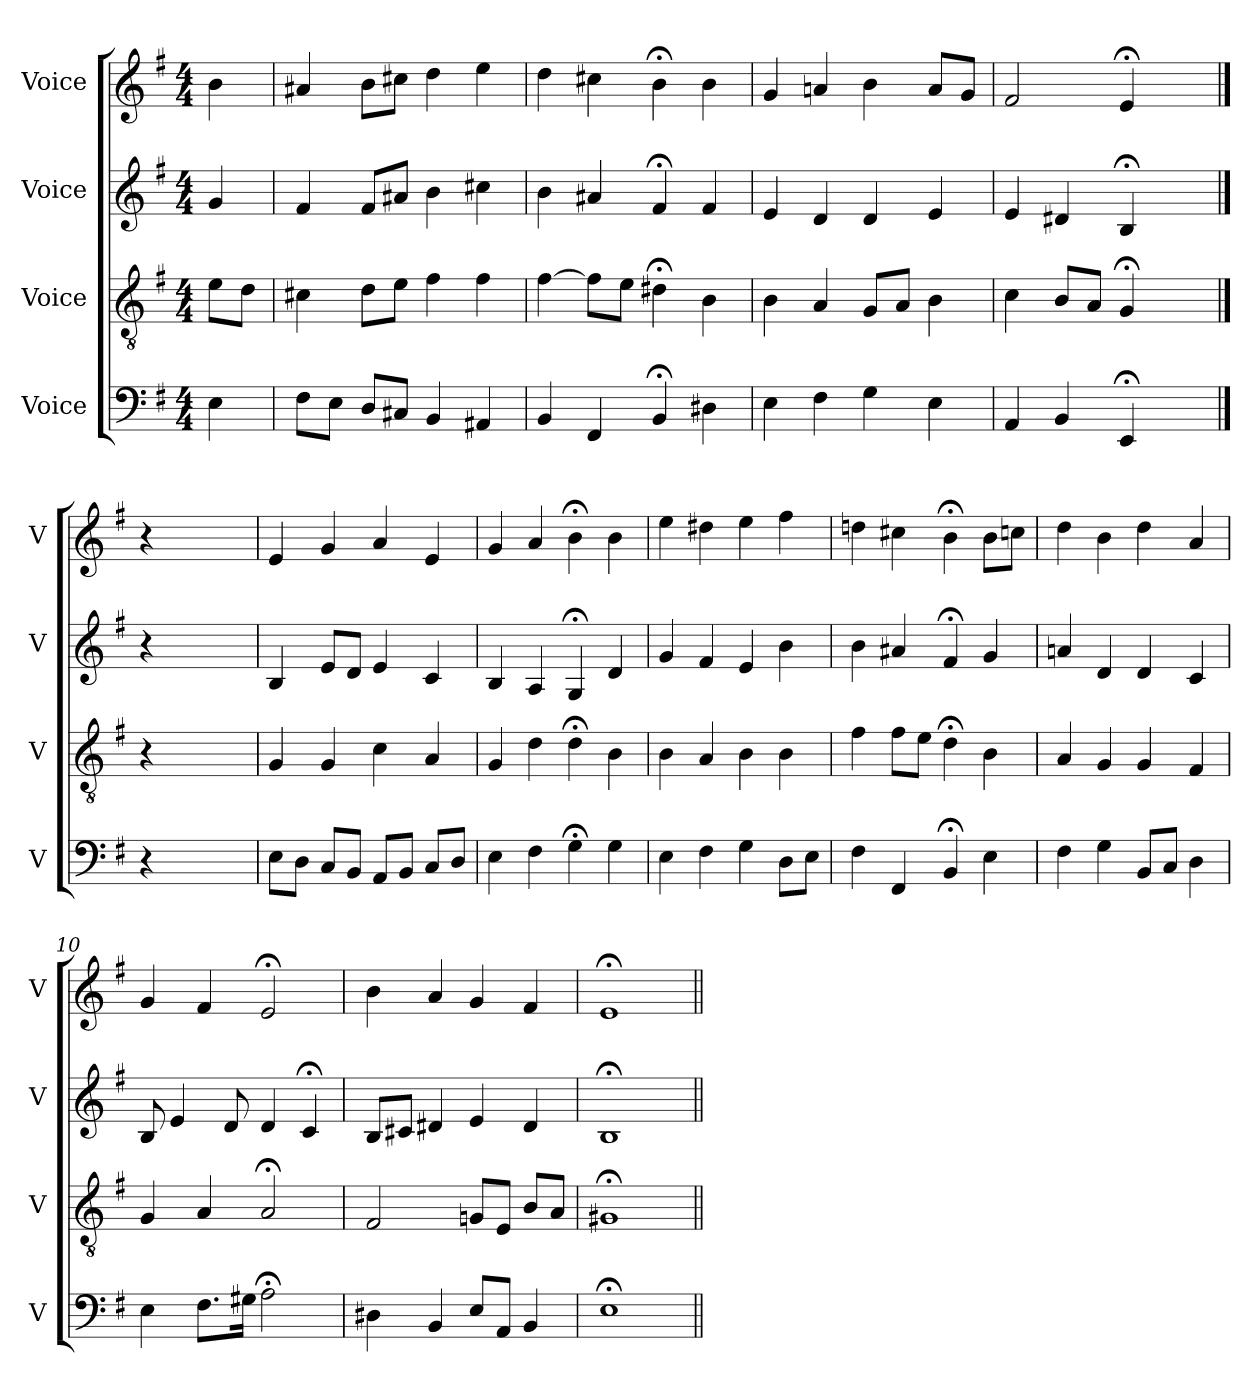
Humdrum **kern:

**kern	**kern	**kern	**kern
*part4	*part3	*part2	*part1
*staff4	*staff3	*staff2	*staff1
*I"Voice	*I"Voice	*I"Voice	*I"Voice
*I'V	*I'V	*I'V	*I'V
*clefF4	*clefGv2	*clefG2	*clefG2
*k[f#]	*k[f#]	*k[f#]	*k[f#]
*M4/4	*M4/4	*M4/4	*M4/4
*MM100	*MM100	*MM100	*MM100
=	=	=	=
4E\	8e\L	4g/	4b\
.	8d\J	.	.
=1	=1	=1	=1
8F#\L	4c#X\	4f#/	4a#X/
8E\J	.	.	.
8D/L	8d\L	8f#/L	8b\L
8C#X/J	8e\J	8a#X/J	8cc#X\J
4BB/	4f#\	4b\	4dd\
4AA#X/	4f#\	4cc#X\	4ee\
=2	=2	=2	=2
4BB/	[4f#\	4b\	4dd\
4FF#/	8f#\L]	4a#X/	4cc#X\
.	8e\J	.	.
4BB;/	4d#X;\	4f#;/	4b;\
4D#X\	4B\	4f#/	4b\
=3	=3	=3	=3
4E\	4B\	4e/	4g/
4F#\	4A/	4d/	4an/
4G\	8G/L	4d/	4b\
.	8A/J	.	.
4E\	4B\	4e/	8a/L
.	.	.	8g/J
=4	=4	=4	=4
4AA/	4c\	4e/	2f#/
4BB/	8B/L	4d#X/	.
.	8A/J	.	.
4EE;/	4G;/	4B;/	4e;/
4ryy	4ryy	4ryy	4ryy
!!LO:LB:g=z
==	==	==	==
4r	4r	4r	4r
2.ryy	2.ryy	2.ryy	2.ryy
=5	=5	=5	=5
8E\L	4G/	4B/	4e/
8D\J	.	.	.
8C/L	4G/	8e/L	4g/
8BB/J	.	8d/J	.
8AA/L	4c\	4e/	4a/
8BB/J	.	.	.
8C/L	4A/	4c/	4e/
8D/J	.	.	.
=6	=6	=6	=6
4E\	4G/	4B/	4g/
4F#\	4d\	4A/	4a/
4G;\	4d;\	4G;/	4b;\
4G\	4B\	4d/	4b\
=7	=7	=7	=7
4E\	4B\	4g/	4ee\
4F#\	4A/	4f#/	4dd#X\
4G\	4B\	4e/	4ee\
8D\L	4B\	4b\	4ff#\
8E\J	.	.	.
=8	=8	=8	=8
4F#\	4f#\	4b\	4ddn\
4FF#/	8f#\L	4a#X/	4cc#X\
.	8e\J	.	.
4BB;/	4d;\	4f#;/	4b;\
4E\	4B\	4g/	8b\L
.	.	.	8ccn\J
!!LO:LB:g=z
=9	=9	=9	=9
4F#\	4A/	4an/	4dd\
4G\	4G/	4d/	4b\
8BB/L	4G/	4d/	4dd\
8C/J	.	.	.
4D\	4F#/	4c/	4a/
=10	=10	=10	=10
4E\	4G/	8B/	4g/
.	.	4e/	.
8.F#\L	4A/	.	4f#/
.	.	8d/	.
16G#X\Jk	.	.	.
2A;\	2A;/	4d/	2e;/
.	.	4c;/	.
=11	=11	=11	=11
4D#X\	2F#/	8B/L	4b\
.	.	8c#X/J	.
4BB/	.	4d#X/	4a/
8E/L	8Gn/L	4e/	4g/
8AA/J	8E/J	.	.
4BB/	8B/L	4d#/	4f#/
.	8A/J	.	.
=12	=12	=12	=12
1E;	1G#X;	1B;	1e;
=||	=||	=||	=||
*-	*-	*-	*-
